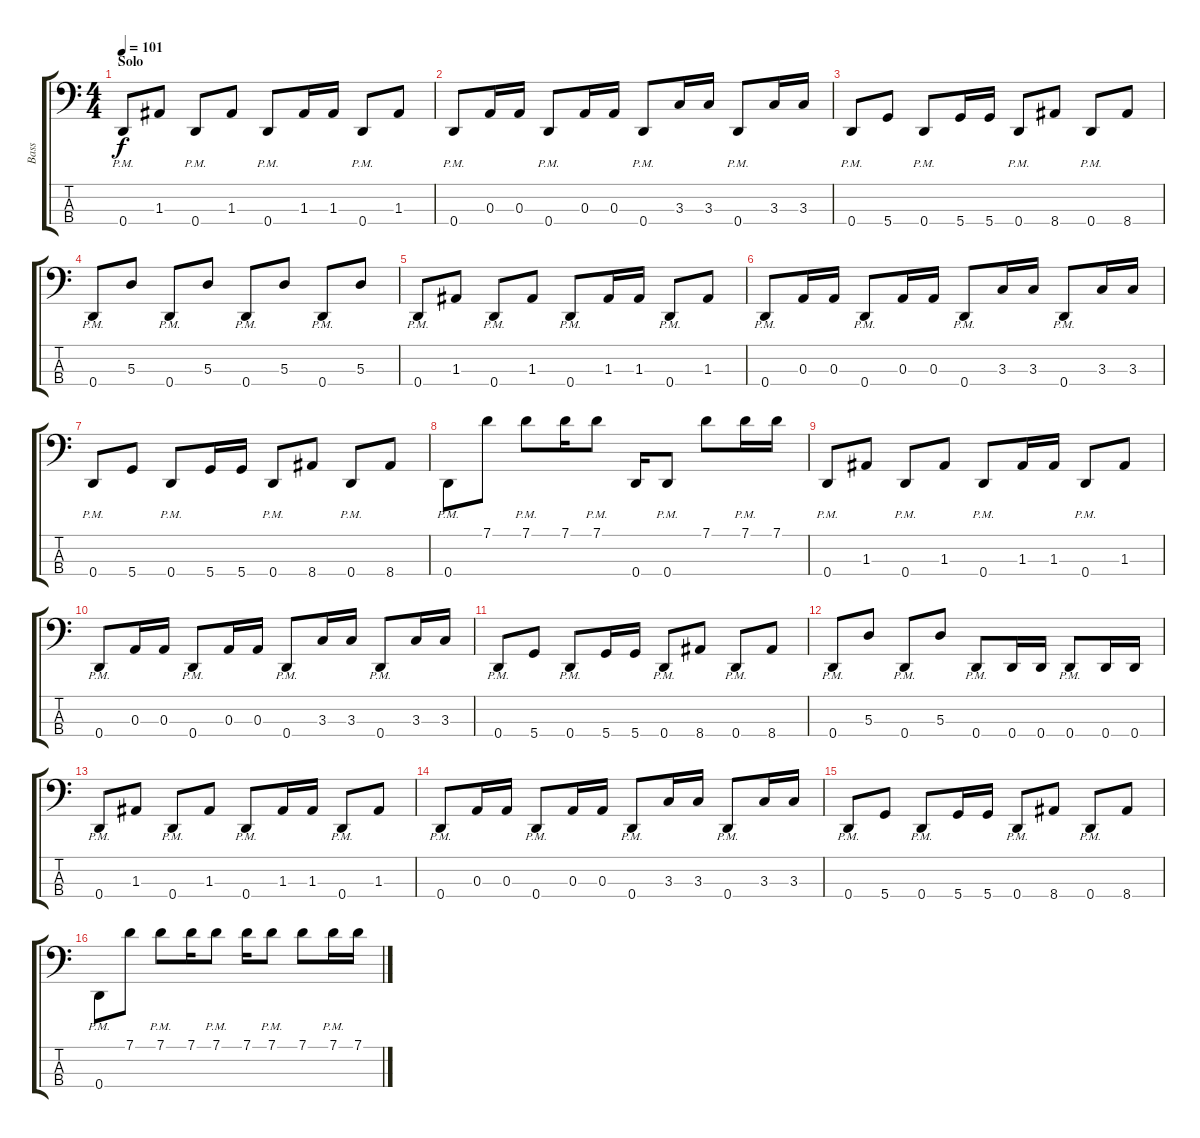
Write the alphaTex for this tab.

\track ("Bass" "Bass") {instrument electricbasspick}
\staff {score tabs}
\tuning (G2 D2 A1 D1) {hide}
\ts (4 4)
\section ("" "Solo")
\tempo 101
\clef f4
\ks c
0.4{pm}.8{dy f} 1.3.8 0.4{pm}.8 1.3.8 0.4{pm}.8 1.3.16 1.3.16 0.4{pm}.8 1.3.8 |
0.4{pm}.8 0.3.16 0.3.16 0.4{pm}.8 0.3.16 0.3.16 0.4{pm}.8 3.3.16 3.3.16 0.4{pm}.8 3.3.16 3.3.16 |
0.4{pm}.8 5.4.8 0.4{pm}.8 5.4.16 5.4.16 0.4{pm}.8 8.4.8 0.4{pm}.8 8.4.8 |
0.4{pm}.8 5.3.8 0.4{pm}.8 5.3.8 0.4{pm}.8 5.3.8 0.4{pm}.8 5.3.8 |
0.4{pm}.8 1.3.8 0.4{pm}.8 1.3.8 0.4{pm}.8 1.3.16 1.3.16 0.4{pm}.8 1.3.8 |
0.4{pm}.8 0.3.16 0.3.16 0.4{pm}.8 0.3.16 0.3.16 0.4{pm}.8 3.3.16 3.3.16 0.4{pm}.8 3.3.16 3.3.16 |
0.4{pm}.8 5.4.8 0.4{pm}.8 5.4.16 5.4.16 0.4{pm}.8 8.4.8 0.4{pm}.8 8.4.8 |
0.4{pm}.8 7.1.8 7.1{pm}.8 7.1.16 7.1{pm}.8 0.4.16 0.4{pm}.8 7.1.8 7.1{pm}.16 7.1.16 |
0.4{pm}.8 1.3.8 0.4{pm}.8 1.3.8 0.4{pm}.8 1.3.16 1.3.16 0.4{pm}.8 1.3.8 |
0.4{pm}.8 0.3.16 0.3.16 0.4{pm}.8 0.3.16 0.3.16 0.4{pm}.8 3.3.16 3.3.16 0.4{pm}.8 3.3.16 3.3.16 |
0.4{pm}.8 5.4.8 0.4{pm}.8 5.4.16 5.4.16 0.4{pm}.8 8.4.8 0.4{pm}.8 8.4.8 |
0.4{pm}.8 5.3.8 0.4{pm}.8 5.3.8 0.4{pm}.8 0.4.16 0.4.16 0.4{pm}.8 0.4.16 0.4.16 |
0.4{pm}.8 1.3.8 0.4{pm}.8 1.3.8 0.4{pm}.8 1.3.16 1.3.16 0.4{pm}.8 1.3.8 |
0.4{pm}.8 0.3.16 0.3.16 0.4{pm}.8 0.3.16 0.3.16 0.4{pm}.8 3.3.16 3.3.16 0.4{pm}.8 3.3.16 3.3.16 |
0.4{pm}.8 5.4.8 0.4{pm}.8 5.4.16 5.4.16 0.4{pm}.8 8.4.8 0.4{pm}.8 8.4.8 |
0.4{pm}.8 7.1.8 7.1{pm}.8 7.1.16 7.1{pm}.8 7.1.16 7.1{pm}.8 7.1.8 7.1{pm}.16 7.1.16
